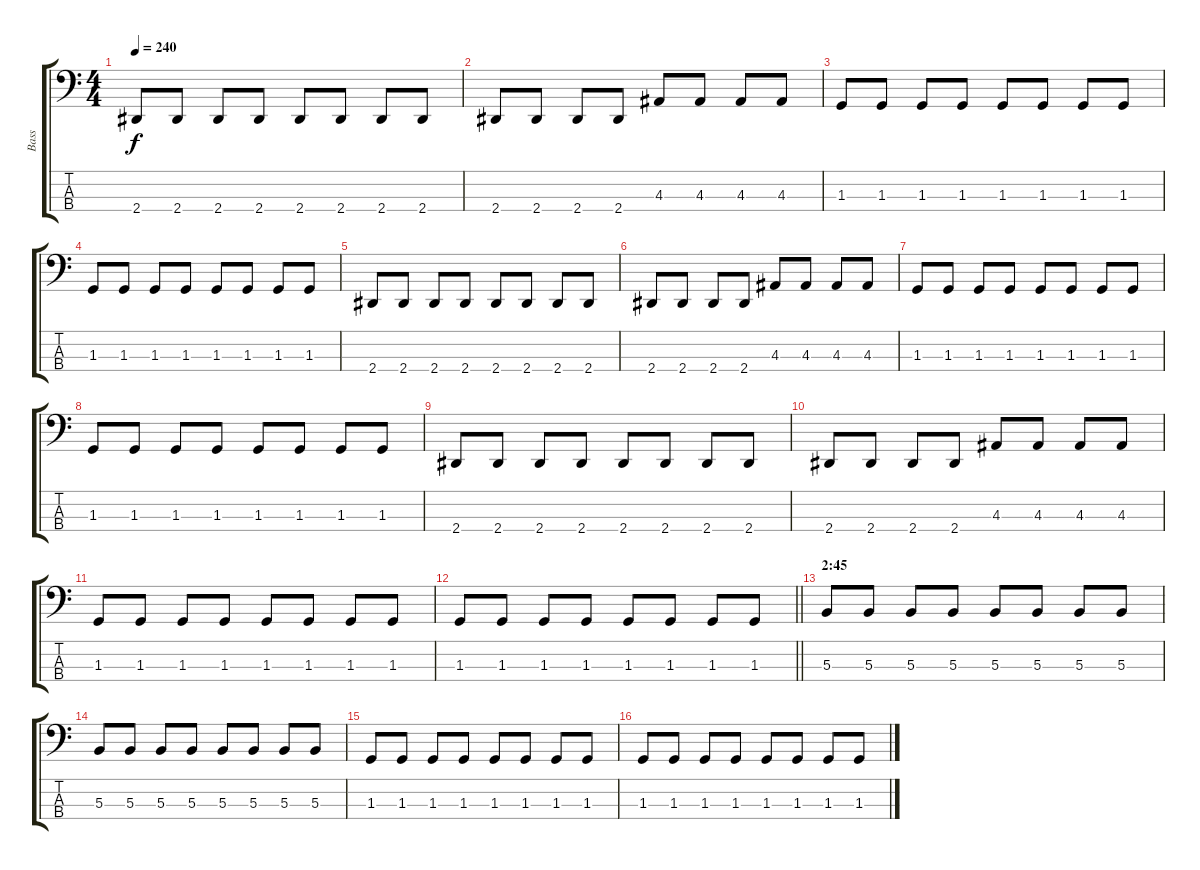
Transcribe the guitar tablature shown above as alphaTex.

\track ("Bass" "Bass") {instrument electricbasspick}
\staff {score tabs}
\tuning (E2 B1 Gb1 Db1) {hide}
\ts (4 4)
\tempo 240
\clef f4
\ks c
2.4.8{dy f} 2.4.8 2.4.8 2.4.8 2.4.8 2.4.8 2.4.8 2.4.8 |
2.4.8 2.4.8 2.4.8 2.4.8 4.3.8 4.3.8 4.3.8 4.3.8 |
1.3.8 1.3.8 1.3.8 1.3.8 1.3.8 1.3.8 1.3.8 1.3.8 |
1.3.8 1.3.8 1.3.8 1.3.8 1.3.8 1.3.8 1.3.8 1.3.8 |
2.4.8 2.4.8 2.4.8 2.4.8 2.4.8 2.4.8 2.4.8 2.4.8 |
2.4.8 2.4.8 2.4.8 2.4.8 4.3.8 4.3.8 4.3.8 4.3.8 |
1.3.8 1.3.8 1.3.8 1.3.8 1.3.8 1.3.8 1.3.8 1.3.8 |
1.3.8 1.3.8 1.3.8 1.3.8 1.3.8 1.3.8 1.3.8 1.3.8 |
2.4.8 2.4.8 2.4.8 2.4.8 2.4.8 2.4.8 2.4.8 2.4.8 |
2.4.8 2.4.8 2.4.8 2.4.8 4.3.8 4.3.8 4.3.8 4.3.8 |
1.3.8 1.3.8 1.3.8 1.3.8 1.3.8 1.3.8 1.3.8 1.3.8 |
\barLineRight lightlight
1.3.8 1.3.8 1.3.8 1.3.8 1.3.8 1.3.8 1.3.8 1.3.8 |
\section ("" "2:45")
5.3.8 5.3.8 5.3.8 5.3.8 5.3.8 5.3.8 5.3.8 5.3.8 |
5.3.8 5.3.8 5.3.8 5.3.8 5.3.8 5.3.8 5.3.8 5.3.8 |
1.3.8 1.3.8 1.3.8 1.3.8 1.3.8 1.3.8 1.3.8 1.3.8 |
1.3.8 1.3.8 1.3.8 1.3.8 1.3.8 1.3.8 1.3.8 1.3.8
